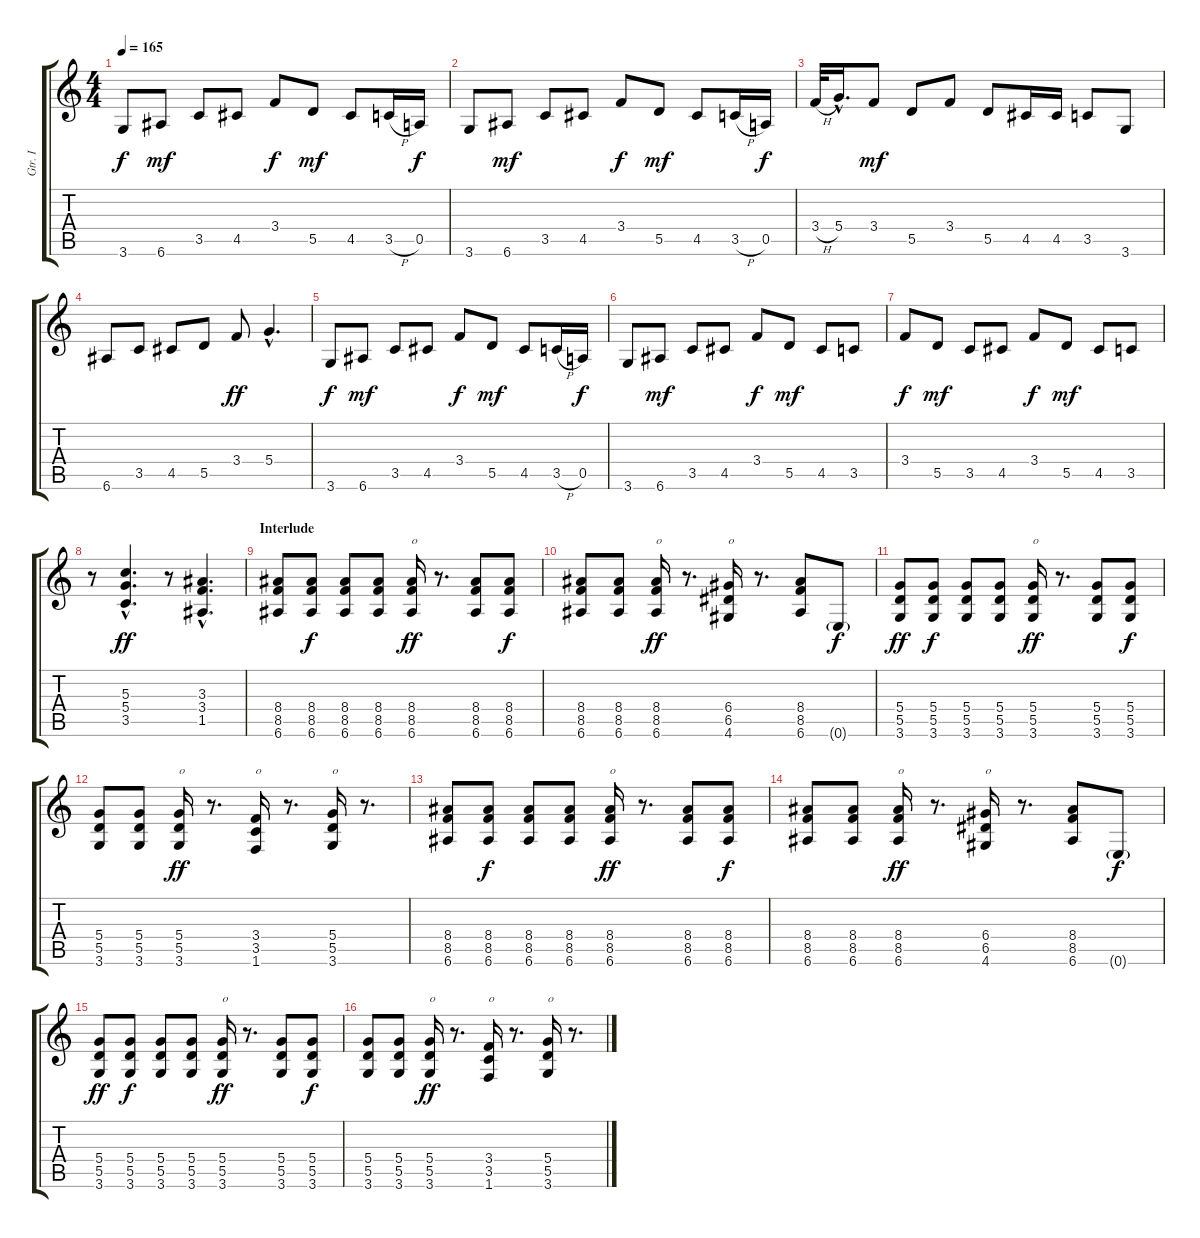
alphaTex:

\track ("Gtr. I" "Gtr. I") {instrument overdrivenguitar}
\staff {score tabs}
\tuning (E4 B3 G3 D3 A2 E2) {hide}
\ts (4 4)
\tempo 165
\clef g2
\ks c
3.6.8{dy f} 6.6.8{dy mf} 3.5.8 4.5.8 3.4.8{dy f} 5.5.8{dy mf} 4.5.8 3.5{h}.16 0.5.16{dy f} |
3.6.8 6.6.8{dy mf} 3.5.8 4.5.8 3.4.8{dy f} 5.5.8{dy mf} 4.5.8 3.5{h}.16 0.5.16{dy f} |
3.4{h}.32 5.4{hac}.16{d} 3.4.8{dy mf} 5.5.8 3.4.8 5.5.8 4.5.16 4.5.16 3.5.8 3.6.8 |
6.6.8 3.5.8 4.5.8 5.5.8 3.4.8{dy ff} 5.4{hac}.4{d} |
3.6.8{dy f} 6.6.8{dy mf} 3.5.8 4.5.8 3.4.8{dy f} 5.5.8{dy mf} 4.5.8 3.5{h}.16 0.5.16{dy f} |
3.6.8 6.6.8{dy mf} 3.5.8 4.5.8 3.4.8{dy f} 5.5.8{dy mf} 4.5.8 3.5.8 |
3.4.8{dy f} 5.5.8{dy mf} 3.5.8 4.5.8 3.4.8{dy f} 5.5.8{dy mf} 4.5.8 3.5.8 |
r.8 (5.3{hac} 5.4{hac} 3.5{hac}).4{d dy ff} r.8 (3.3{hac} 3.4{hac} 1.5{hac}).4{d} |
\section ("" "Interlude")
(8.4 8.5 6.6).8 (8.4 8.5 6.6).8{dy f} (8.4 8.5 6.6).8 (8.4 8.5 6.6).8 (8.4 8.5 6.6).16{txt "o" dy ff} r.8{d} (8.4 8.5 6.6).8 (8.4 8.5 6.6).8{dy f} |
(8.4 8.5 6.6).8 (8.4 8.5 6.6).8 (8.4 8.5 6.6).16{txt "o" dy ff} r.8{d} (6.4 6.5 4.6).16{txt "o"} r.8{d} (8.4 8.5 6.6).8 0.6{g}.8{dy f} |
(5.4 5.5 3.6).8{dy ff} (5.4 5.5 3.6).8{dy f} (5.4 5.5 3.6).8 (5.4 5.5 3.6).8 (5.4 5.5 3.6).16{txt "o" dy ff} r.8{d} (5.4 5.5 3.6).8 (5.4 5.5 3.6).8{dy f} |
(5.4 5.5 3.6).8 (5.4 5.5 3.6).8 (5.4 5.5 3.6).16{txt "o" dy ff} r.8{d} (3.4 3.5 1.6).16{txt "o"} r.8{d} (5.4 5.5 3.6).16{txt "o"} r.8{d} |
(8.4 8.5 6.6).8 (8.4 8.5 6.6).8{dy f} (8.4 8.5 6.6).8 (8.4 8.5 6.6).8 (8.4 8.5 6.6).16{txt "o" dy ff} r.8{d} (8.4 8.5 6.6).8 (8.4 8.5 6.6).8{dy f} |
(8.4 8.5 6.6).8 (8.4 8.5 6.6).8 (8.4 8.5 6.6).16{txt "o" dy ff} r.8{d} (6.4 6.5 4.6).16{txt "o"} r.8{d} (8.4 8.5 6.6).8 0.6{g}.8{dy f} |
(5.4 5.5 3.6).8{dy ff} (5.4 5.5 3.6).8{dy f} (5.4 5.5 3.6).8 (5.4 5.5 3.6).8 (5.4 5.5 3.6).16{txt "o" dy ff} r.8{d} (5.4 5.5 3.6).8 (5.4 5.5 3.6).8{dy f} |
(5.4 5.5 3.6).8 (5.4 5.5 3.6).8 (5.4 5.5 3.6).16{txt "o" dy ff} r.8{d} (3.4 3.5 1.6).16{txt "o"} r.8{d} (5.4 5.5 3.6).16{txt "o"} r.8{d}
